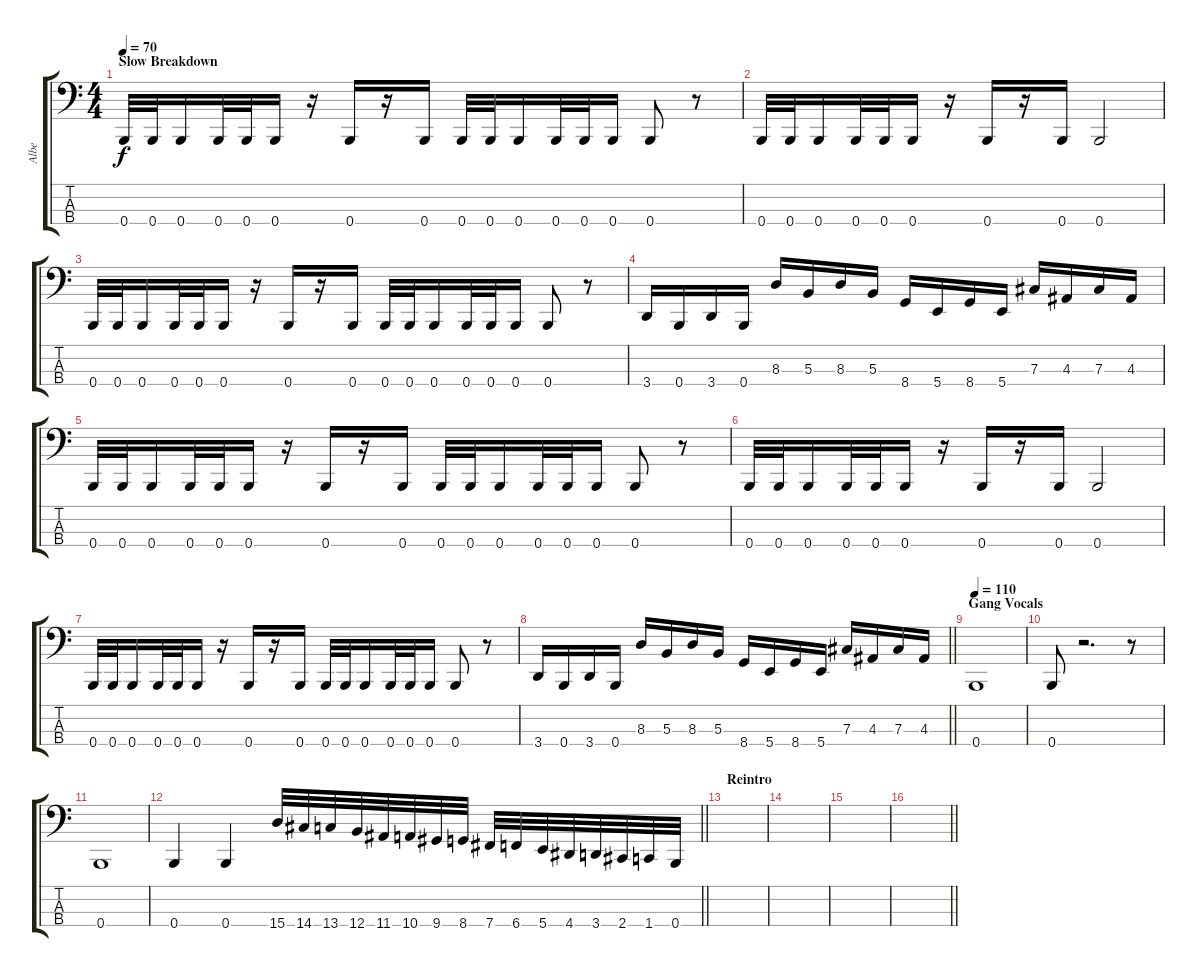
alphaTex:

\track ("Albe" "Albe") {instrument electricbasspick}
\staff {score tabs}
\tuning (E2 B1 Gb1 B0) {hide}
\ts (4 4)
\section ("" "Slow Breakdown")
\tempo 70
\clef f4
\ks c
0.4.32{dy f volume 14} 0.4.32 0.4.16 0.4.32 0.4.32 0.4.16 r.16 0.4.16 r.16 0.4.16 0.4.32 0.4.32 0.4.16 0.4.32 0.4.32 0.4.16 0.4.8 r.8 |
0.4.32 0.4.32 0.4.16 0.4.32 0.4.32 0.4.16 r.16 0.4.16 r.16 0.4.16 0.4.2 |
0.4.32 0.4.32 0.4.16 0.4.32 0.4.32 0.4.16 r.16 0.4.16 r.16 0.4.16 0.4.32 0.4.32 0.4.16 0.4.32 0.4.32 0.4.16 0.4.8 r.8 |
3.4.16 0.4.16 3.4.16 0.4.16 8.3.16 5.3.16 8.3.16 5.3.16 8.4.16 5.4.16 8.4.16 5.4.16 7.3.16 4.3.16 7.3.16 4.3.16 |
0.4.32 0.4.32 0.4.16 0.4.32 0.4.32 0.4.16 r.16 0.4.16 r.16 0.4.16 0.4.32 0.4.32 0.4.16 0.4.32 0.4.32 0.4.16 0.4.8 r.8 |
0.4.32 0.4.32 0.4.16 0.4.32 0.4.32 0.4.16 r.16 0.4.16 r.16 0.4.16 0.4.2 |
0.4.32 0.4.32 0.4.16 0.4.32 0.4.32 0.4.16 r.16 0.4.16 r.16 0.4.16 0.4.32 0.4.32 0.4.16 0.4.32 0.4.32 0.4.16 0.4.8 r.8 |
\barLineRight lightlight
3.4.16 0.4.16 3.4.16 0.4.16 8.3.16 5.3.16 8.3.16 5.3.16 8.4.16 5.4.16 8.4.16 5.4.16 7.3.16 4.3.16 7.3.16 4.3.16 |
\section ("" "Gang Vocals")
\tempo 110
0.4.1 |
0.4.8 r.2{d} r.8 |
0.4.1 |
\barLineRight lightlight
0.4.4 0.4.4 15.4.32 14.4.32 13.4.32 12.4.32 11.4.32 10.4.32 9.4.32 8.4.32 7.4.32 6.4.32 5.4.32 4.4.32 3.4.32 2.4.32 1.4.32 0.4.32 |
\section ("" "Reintro")
|
|
|
\barLineRight lightlight
